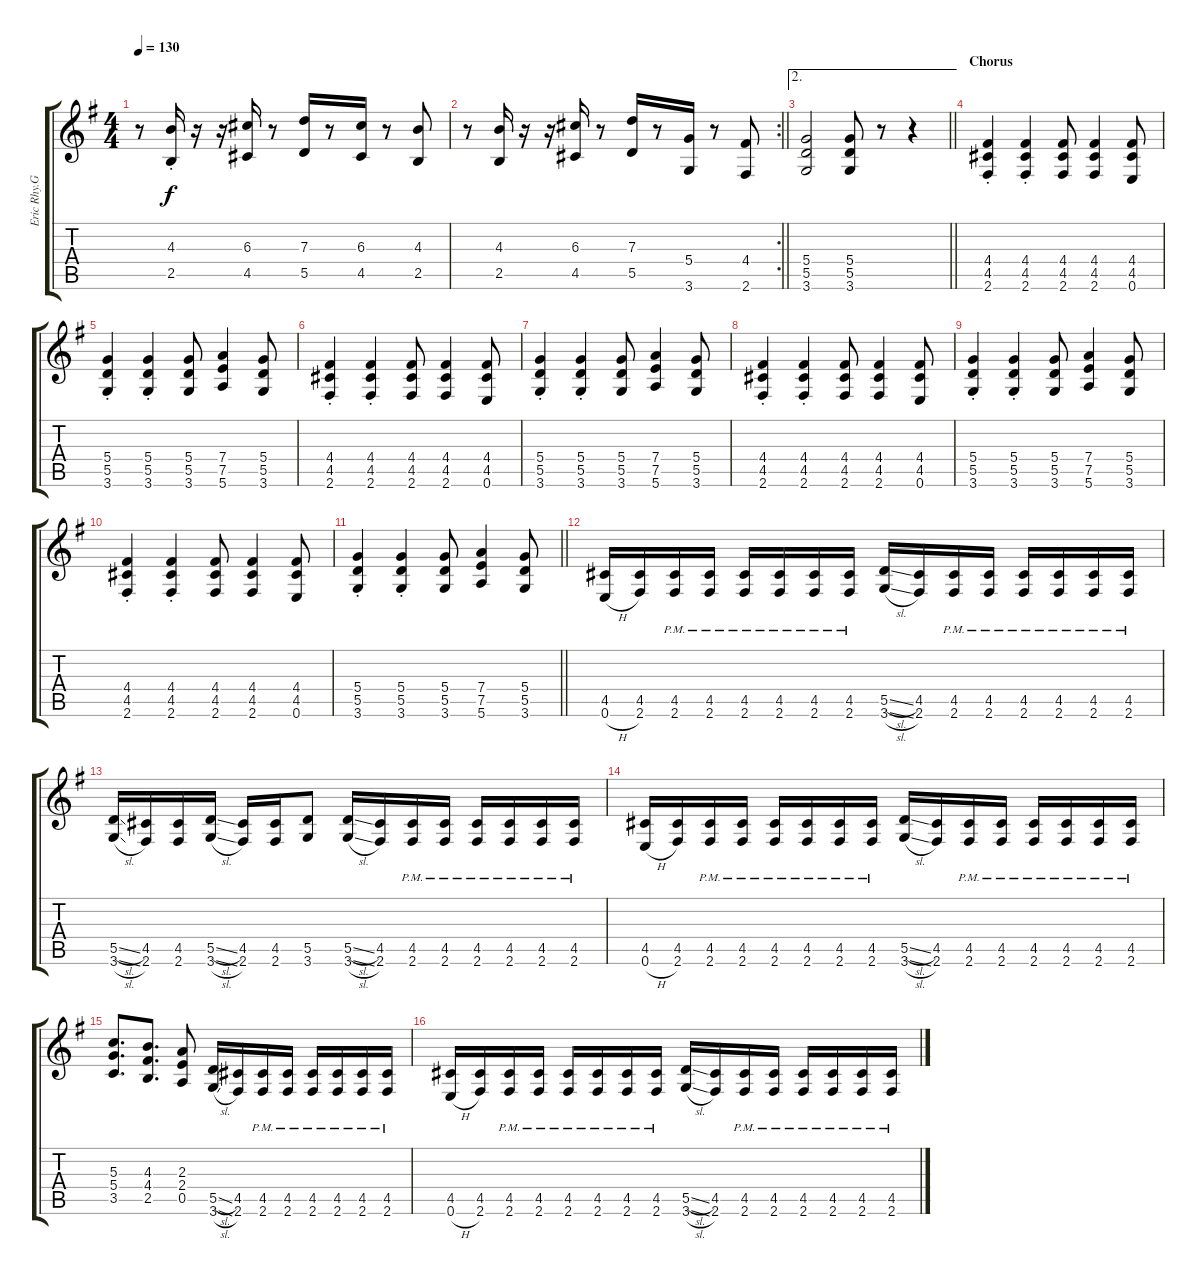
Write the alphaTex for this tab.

\track ("Eric Rhy.Gtr." "Eric Rhy.G") {instrument distortionguitar}
\staff {score tabs}
\tuning (E4 B3 G3 D3 A2 E2) {hide}
\ts (4 4)
\tempo 130
\clef g2
\ks g
r.8{dy f} (4.3{st} 2.5{st}).16 r.16 r.16 (6.3 4.5).16 r.8 (7.3 5.5).16 r.8 (6.3 4.5).16 r.8 (4.3 2.5).8 |
\rc 2
\barLineRight lightlight
r.8 (4.3 2.5).16 r.16 r.16 (6.3 4.5).16 r.8 (7.3 5.5).16 r.8 (5.4 3.6).16 r.8 (4.4 2.6).8 |
\ae 2
\barLineRight lightlight
(5.4 5.5 3.6).2 (5.4 5.5 3.6).8 r.8 r.4 |
\section ("" "Chorus")
(4.4{st} 4.5{st} 2.6{st}).4 (4.4{st} 4.5{st} 2.6{st}).4 (4.4 4.5 2.6).8 (4.4 4.5 2.6).4 (4.4 4.5 0.6).8 |
(5.4{st} 5.5{st} 3.6{st}).4 (5.4{st} 5.5{st} 3.6{st}).4 (5.4 5.5 3.6).8 (7.4 7.5 5.6).4 (5.4 5.5 3.6).8 |
(4.4{st} 4.5{st} 2.6{st}).4 (4.4{st} 4.5{st} 2.6{st}).4 (4.4 4.5 2.6).8 (4.4 4.5 2.6).4 (4.4 4.5 0.6).8 |
(5.4{st} 5.5{st} 3.6{st}).4 (5.4{st} 5.5{st} 3.6{st}).4 (5.4 5.5 3.6).8 (7.4 7.5 5.6).4 (5.4 5.5 3.6).8 |
(4.4{st} 4.5{st} 2.6{st}).4 (4.4{st} 4.5{st} 2.6{st}).4 (4.4 4.5 2.6).8 (4.4 4.5 2.6).4 (4.4 4.5 0.6).8 |
(5.4{st} 5.5{st} 3.6{st}).4 (5.4{st} 5.5{st} 3.6{st}).4 (5.4 5.5 3.6).8 (7.4 7.5 5.6).4 (5.4 5.5 3.6).8 |
(4.4{st} 4.5{st} 2.6{st}).4 (4.4{st} 4.5{st} 2.6{st}).4 (4.4 4.5 2.6).8 (4.4 4.5 2.6).4 (4.4 4.5 0.6).8 |
\barLineRight lightlight
(5.4{st} 5.5{st} 3.6{st}).4 (5.4{st} 5.5{st} 3.6{st}).4 (5.4 5.5 3.6).8 (7.4 7.5 5.6).4 (5.4 5.5 3.6).8 |
(4.5 0.6{h}).16 (4.5 2.6).16 (4.5{pm} 2.6{pm}).16 (4.5{pm} 2.6{pm}).16 (4.5{pm} 2.6{pm}).16 (4.5{pm} 2.6{pm}).16 (4.5{pm} 2.6{pm}).16 (4.5{pm} 2.6{pm}).16 (5.5{sl} 3.6{sl}).16 (4.5 2.6).16 (4.5{pm} 2.6{pm}).16 (4.5{pm} 2.6{pm}).16 (4.5{pm} 2.6{pm}).16 (4.5{pm} 2.6{pm}).16 (4.5{pm} 2.6{pm}).16 (4.5{pm} 2.6{pm}).16 |
(5.5{sl} 3.6{sl}).16 (4.5 2.6).16 (4.5 2.6).16 (5.5{sl} 3.6{sl}).16 (4.5 2.6).16 (4.5 2.6).16 (5.5 3.6).8 (5.5{sl} 3.6{sl}).16 (4.5 2.6).16 (4.5{pm} 2.6{pm}).16 (4.5{pm} 2.6{pm}).16 (4.5{pm} 2.6{pm}).16 (4.5{pm} 2.6{pm}).16 (4.5{pm} 2.6{pm}).16 (4.5{pm} 2.6{pm}).16 |
(4.5 0.6{h}).16 (4.5 2.6).16 (4.5{pm} 2.6{pm}).16 (4.5{pm} 2.6{pm}).16 (4.5{pm} 2.6{pm}).16 (4.5{pm} 2.6{pm}).16 (4.5{pm} 2.6{pm}).16 (4.5{pm} 2.6{pm}).16 (5.5{sl} 3.6{sl}).16 (4.5 2.6).16 (4.5{pm} 2.6{pm}).16 (4.5{pm} 2.6{pm}).16 (4.5{pm} 2.6{pm}).16 (4.5{pm} 2.6{pm}).16 (4.5{pm} 2.6{pm}).16 (4.5{pm} 2.6{pm}).16 |
(5.3 5.4 3.5).8{d} (4.3 4.4 2.5).8{d} (2.3 2.4 0.5).8 (5.5{sl} 3.6{sl}).16 (4.5 2.6).16 (4.5{pm} 2.6{pm}).16 (4.5{pm} 2.6{pm}).16 (4.5{pm} 2.6{pm}).16 (4.5{pm} 2.6{pm}).16 (4.5{pm} 2.6{pm}).16 (4.5{pm} 2.6{pm}).16 |
(4.5 0.6{h}).16 (4.5 2.6).16 (4.5{pm} 2.6{pm}).16 (4.5{pm} 2.6{pm}).16 (4.5{pm} 2.6{pm}).16 (4.5{pm} 2.6{pm}).16 (4.5{pm} 2.6{pm}).16 (4.5{pm} 2.6{pm}).16 (5.5{sl} 3.6{sl}).16 (4.5 2.6).16 (4.5{pm} 2.6{pm}).16 (4.5{pm} 2.6{pm}).16 (4.5{pm} 2.6{pm}).16 (4.5{pm} 2.6{pm}).16 (4.5{pm} 2.6{pm}).16 (4.5{pm} 2.6{pm}).16
